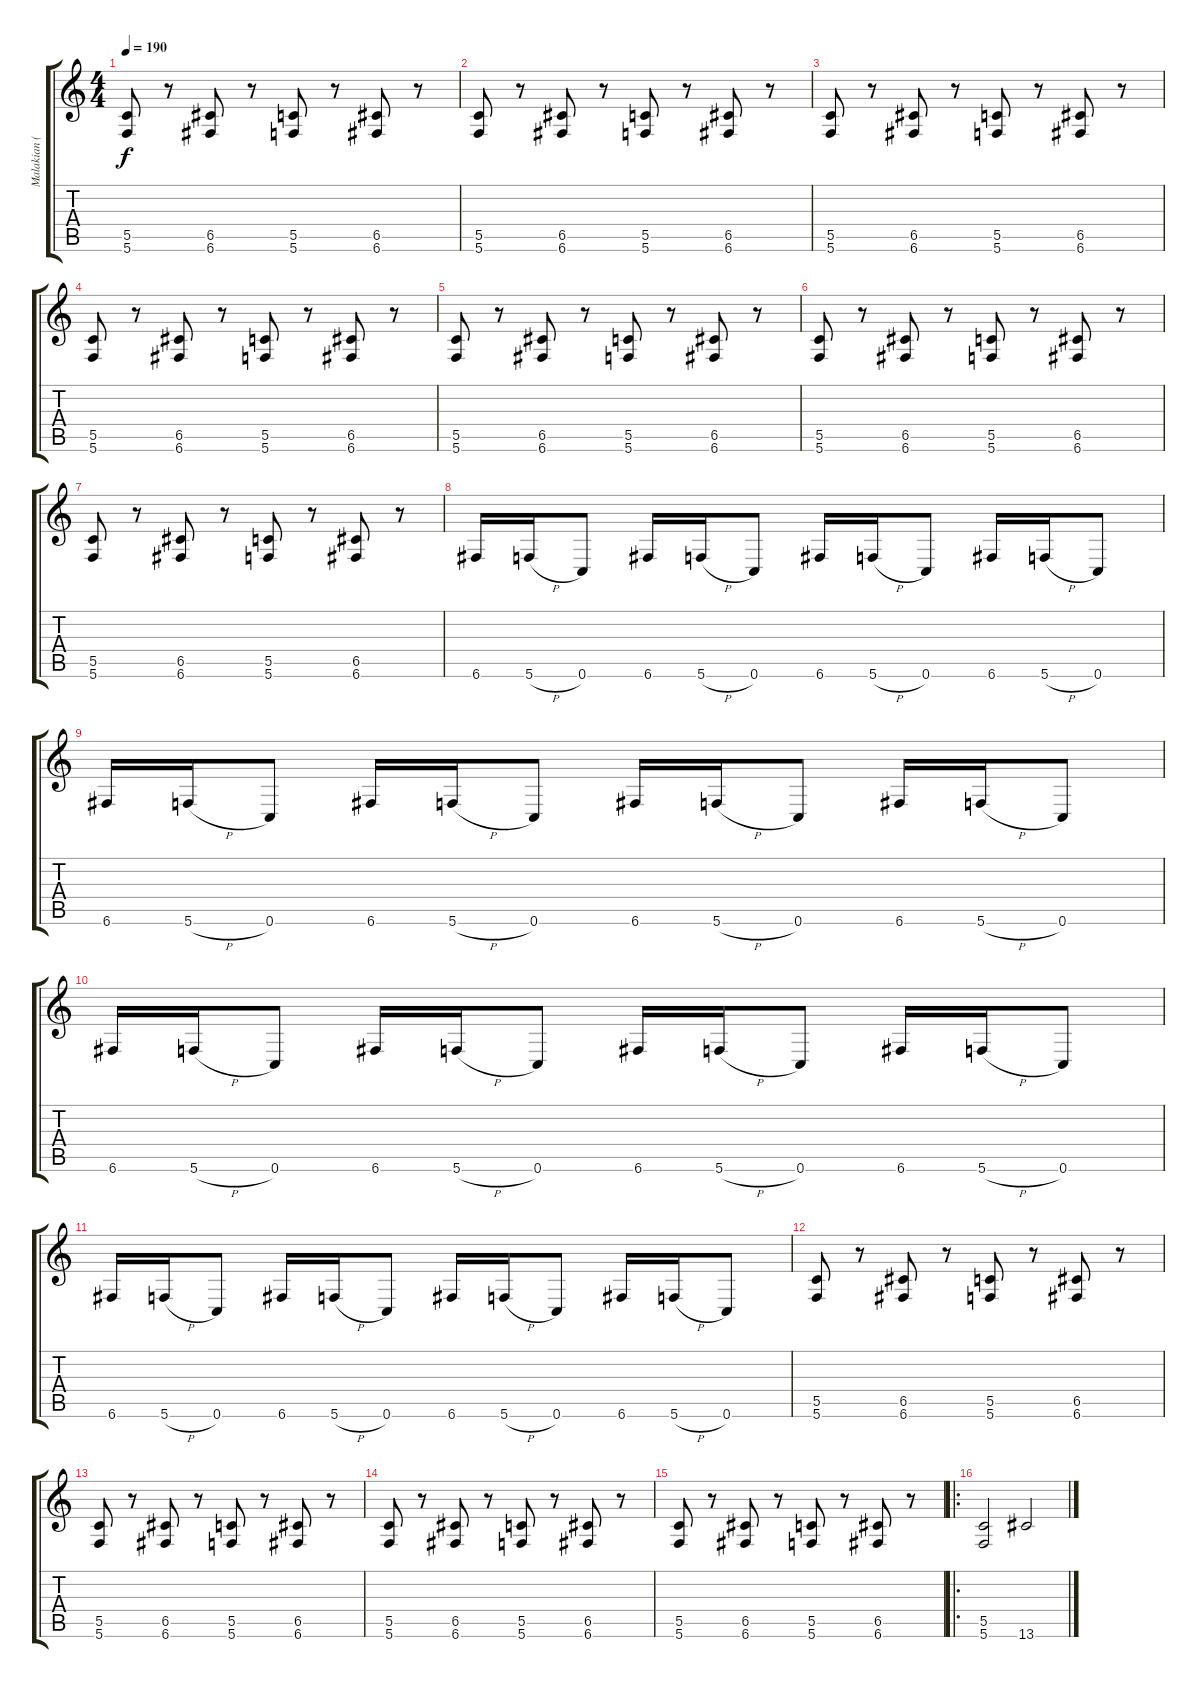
\track ("Malakian (Dist.)" "Malakian (") {instrument distortionguitar}
\staff {score tabs}
\tuning (D4 A3 F3 C3 G2 C2) {hide}
\ts (4 4)
\tempo 190
\clef g2
\ks c
(5.5 5.6).8{dy f} r.8 (6.5 6.6).8 r.8 (5.5 5.6).8 r.8 (6.5 6.6).8 r.8 |
(5.5 5.6).8 r.8 (6.5 6.6).8 r.8 (5.5 5.6).8 r.8 (6.5 6.6).8 r.8 |
(5.5 5.6).8 r.8 (6.5 6.6).8 r.8 (5.5 5.6).8 r.8 (6.5 6.6).8 r.8 |
(5.5 5.6).8 r.8 (6.5 6.6).8 r.8 (5.5 5.6).8 r.8 (6.5 6.6).8 r.8 |
(5.5 5.6).8 r.8 (6.5 6.6).8 r.8 (5.5 5.6).8 r.8 (6.5 6.6).8 r.8 |
(5.5 5.6).8 r.8 (6.5 6.6).8 r.8 (5.5 5.6).8 r.8 (6.5 6.6).8 r.8 |
(5.5 5.6).8 r.8 (6.5 6.6).8 r.8 (5.5 5.6).8 r.8 (6.5 6.6).8 r.8 |
6.6.16 5.6{h}.16 0.6.8 6.6.16 5.6{h}.16 0.6.8 6.6.16 5.6{h}.16 0.6.8 6.6.16 5.6{h}.16 0.6.8 |
6.6.16 5.6{h}.16 0.6.8 6.6.16 5.6{h}.16 0.6.8 6.6.16 5.6{h}.16 0.6.8 6.6.16 5.6{h}.16 0.6.8 |
6.6.16 5.6{h}.16 0.6.8 6.6.16 5.6{h}.16 0.6.8 6.6.16 5.6{h}.16 0.6.8 6.6.16 5.6{h}.16 0.6.8 |
6.6.16 5.6{h}.16 0.6.8 6.6.16 5.6{h}.16 0.6.8 6.6.16 5.6{h}.16 0.6.8 6.6.16 5.6{h}.16 0.6.8 |
(5.5 5.6).8 r.8 (6.5 6.6).8 r.8 (5.5 5.6).8 r.8 (6.5 6.6).8 r.8 |
(5.5 5.6).8 r.8 (6.5 6.6).8 r.8 (5.5 5.6).8 r.8 (6.5 6.6).8 r.8 |
(5.5 5.6).8 r.8 (6.5 6.6).8 r.8 (5.5 5.6).8 r.8 (6.5 6.6).8 r.8 |
(5.5 5.6).8 r.8 (6.5 6.6).8 r.8 (5.5 5.6).8 r.8 (6.5 6.6).8 r.8 |
\ro
(5.5 5.6).2 13.6{ss}.2
